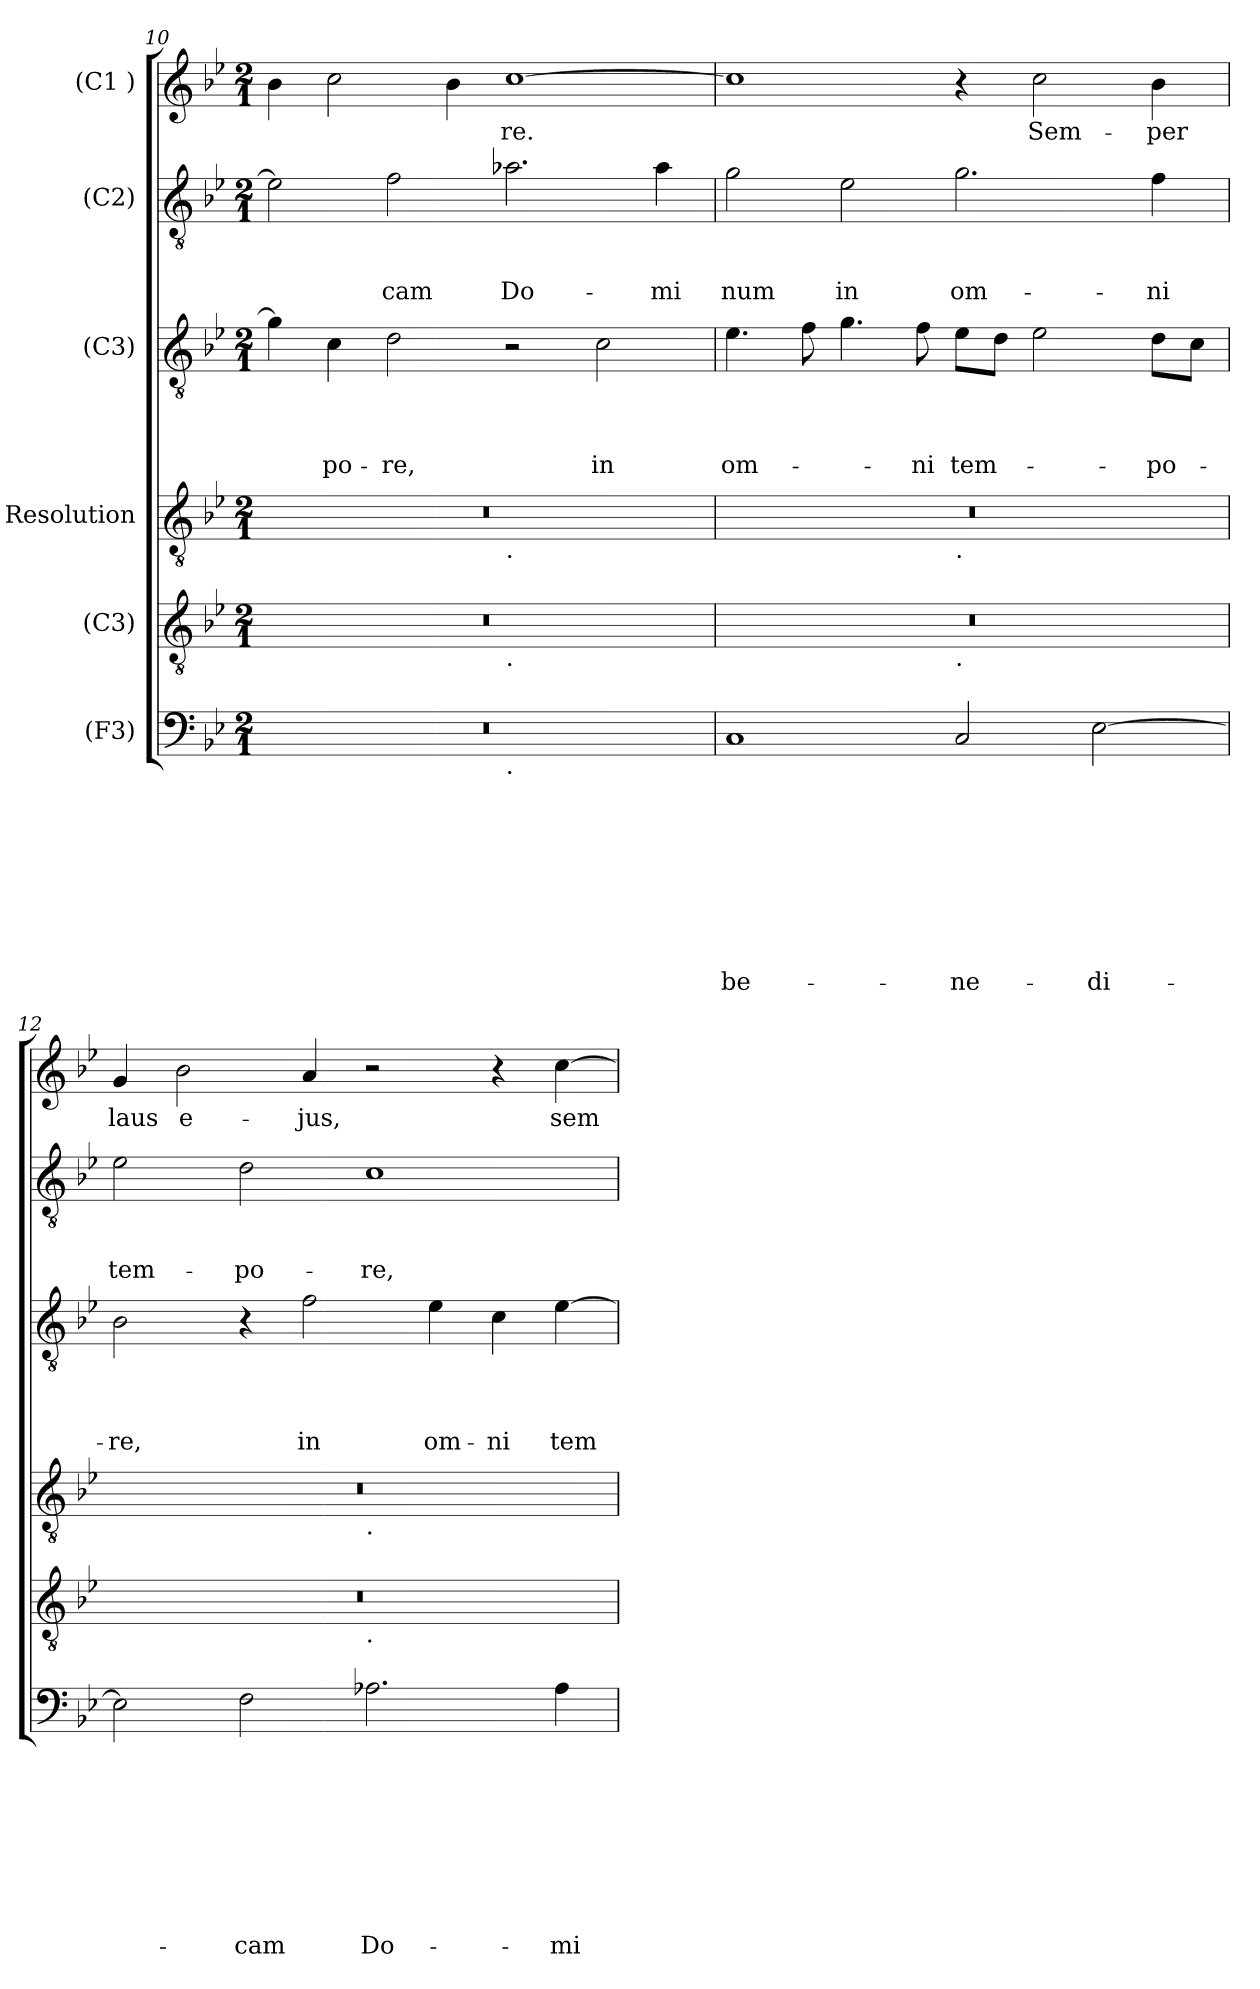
**kern	**text	**text	**text	**text	**text	**text	**text	**text	**text	**kern	**kern	**kern	**text	**text	**text	**text	**kern	**text	**text	**text	**kern	**text
*part6	*part6	*part6	*part6	*part6	*part6	*part6	*part6	*part6	*part6	*part5	*part4	*part3	*part3	*part3	*part3	*part3	*part2	*part2	*part2	*part2	*part1	*part1
*staff6	*staff6	*staff6	*staff6	*staff6	*staff6	*staff6	*staff6	*staff6	*staff6	*staff5	*staff4	*staff3	*staff3	*staff3	*staff3	*staff3	*staff2	*staff2	*staff2	*staff2	*staff1	*staff1
*I"(F3)	*	*	*	*	*	*	*	*	*	*I"(C3)	*I"Resolution	*I"(C3)	*	*	*	*	*I"(C2)	*	*	*	*I"(C1 )	*
*clefF4	*	*	*	*	*	*	*	*	*	*clefGv2	*clefGv2	*clefGv2	*	*	*	*	*clefGv2	*	*	*	*clefG2	*
*k[b-e-]	*	*	*	*	*	*	*	*	*	*k[b-e-]	*k[b-e-]	*k[b-e-]	*	*	*	*	*k[b-e-]	*	*	*	*k[b-e-]	*
*B-:	*	*	*	*	*	*	*	*	*	*B-:	*B-:	*B-:	*	*	*	*	*B-:	*	*	*	*B-:	*
*M2/1	*	*	*	*	*	*	*	*	*	*M2/1	*M2/1	*M2/1	*	*	*	*	*M2/1	*	*	*	*M2/1	*
=10	=10	=10	=10	=10	=10	=10	=10	=10	=10	=10	=10	=10	=10	=10	=10	=10	=10	=10	=10	=10	=10	=10
*^	*	*	*	*	*	*	*	*	*	*^	*^	*	*	*	*	*	*	*	*	*	*	*
0r	1ryy	.	.	.	.	.	.	.	.	.	0r	1ryy	0r	1ryy	4g\]	.	.	.	.	2e-\]	.	.	.	4b-\	.
!	!	!	!	!	!	!	!	!	!	!	!	!	!	!	!	!	!	!	!LO:LY:b	!	!	!	!	!	!
.	.	.	.	.	.	.	.	.	.	.	.	.	.	.	4c\	.	.	.	-po-	.	.	.	.	2cc\	.
!	!	!	!	!	!	!	!	!	!	!	!	!	!	!	!	!	!	!	!LO:LY:b	!	!	!	!LO:LY:b	!	!
.	.	.	.	.	.	.	.	.	.	.	.	.	.	.	2d\	.	.	.	-re,	2f\	.	.	-cam	.	.
.	.	.	.	.	.	.	.	.	.	.	.	.	.	.	.	.	.	.	.	.	.	.	.	4b-\	.
!	!	!	!	!	!	!	!	!	!	!	!	!	!	!LO:TX:b:t=.	!	!	!	!	!	!	!	!	!	!	!
!	!	!	!	!	!	!	!	!	!	!	!	!LO:TX:b:t=.	!	!	!	!	!	!	!	!	!	!	!	!	!
!	!LO:TX:b:t=.	!	!	!	!	!	!	!	!	!	!	!	!	!	!	!	!	!	!	!	!	!	!	!	!
!	!	!	!	!	!	!	!	!	!	!	!	!	!	!	!	!	!	!	!	!	!	!	!LO:LY:b	!	!LO:LY:b
.	1ryy	.	.	.	.	.	.	.	.	.	.	1ryy	.	1ryy	2r	.	.	.	.	2.a-X\	.	.	Do-	[>1cc	-re.
!	!	!	!	!	!	!	!	!	!	!	!	!	!	!	!	!	!	!	!LO:LY:b	!	!	!	!	!	!
.	.	.	.	.	.	.	.	.	.	.	.	.	.	.	2c\	.	.	.	in	.	.	.	.	.	.
!	!	!	!	!	!	!	!	!	!	!	!	!	!	!	!	!	!	!	!	!	!	!	!LO:LY:b	!	!
.	.	.	.	.	.	.	.	.	.	.	.	.	.	.	.	.	.	.	.	4a-\	.	.	-mi	.	.
=11	=11	=11	=11	=11	=11	=11	=11	=11	=11	=11	=11	=11	=11	=11	=11	=11	=11	=11	=11	=11	=11	=11	=11	=11	=11
!	!	!	!	!	!	!	!	!	!	!LO:LY:b	!	!	!	!	!	!	!	!	!LO:LY:b	!	!	!	!LO:LY:b	!	!
*v	*v	*	*	*	*	*	*	*	*	*	*	*	*	*	*	*	*	*	*	*	*	*	*	*	*
1C	.	.	.	.	.	.	.	.	be-	0r	1ryy	0r	1ryy	4.e-\	.	.	.	om-	2g\	.	.	num	1cc]	.
.	.	.	.	.	.	.	.	.	.	.	.	.	.	8f\	.	.	.	.	.	.	.	.	.	.
!	!	!	!	!	!	!	!	!	!	!	!	!	!	!	!	!	!	!	!	!	!	!LO:LY:b	!	!
.	.	.	.	.	.	.	.	.	.	.	.	.	.	4.g\	.	.	.	.	2e-\	.	.	in	.	.
!	!	!	!	!	!	!	!	!	!	!	!	!	!	!	!	!	!	!LO:LY:b	!	!	!	!	!	!
.	.	.	.	.	.	.	.	.	.	.	.	.	.	8f\	.	.	.	-ni	.	.	.	.	.	.
!	!	!	!	!	!	!	!	!	!	!	!	!	!LO:TX:b:t=.	!	!	!	!	!	!	!	!	!	!	!
!	!	!	!	!	!	!	!	!	!	!	!LO:TX:b:t=.	!	!	!	!	!	!	!	!	!	!	!	!	!
!	!	!	!	!	!	!	!	!	!LO:LY:b	!	!	!	!	!	!	!	!	!LO:LY:b	!	!	!	!LO:LY:b	!	!
2C/	.	.	.	.	.	.	.	.	-ne-	.	1ryy	.	1ryy	8e-\L	.	.	.	tem-	2.g\	.	.	om-	4r	.
.	.	.	.	.	.	.	.	.	.	.	.	.	.	8d\J	.	.	.	.	.	.	.	.	.	.
!	!	!	!	!	!	!	!	!	!	!	!	!	!	!	!	!	!	!	!	!	!	!	!	!LO:LY:b
.	.	.	.	.	.	.	.	.	.	.	.	.	.	2e-\	.	.	.	.	.	.	.	.	2cc\	Sem-
!	!	!	!	!	!	!	!	!	!LO:LY:b	!	!	!	!	!	!	!	!	!	!	!	!	!	!	!
[>2E-\	.	.	.	.	.	.	.	.	-di-	.	.	.	.	.	.	.	.	.	.	.	.	.	.	.
!	!	!	!	!	!	!	!	!	!	!	!	!	!	!	!	!	!	!LO:LY:b	!	!	!	!LO:LY:b	!	!LO:LY:b
.	.	.	.	.	.	.	.	.	.	.	.	.	.	8d\L	.	.	.	-po-	4f\	.	.	-ni	4b-\	-per
.	.	.	.	.	.	.	.	.	.	.	.	.	.	8c\J	.	.	.	.	.	.	.	.	.	.
=12	=12	=12	=12	=12	=12	=12	=12	=12	=12	=12	=12	=12	=12	=12	=12	=12	=12	=12	=12	=12	=12	=12	=12	=12
!	!	!	!	!	!	!	!	!	!	!	!	!	!	!	!	!	!	!LO:LY:b	!	!	!	!LO:LY:b	!	!LO:LY:b
2E-\]	.	.	.	.	.	.	.	.	.	0r	1ryy	0r	1ryy	2B-\	.	.	.	-re,	2e-\	.	.	tem-	4g/	laus
!	!	!	!	!	!	!	!	!	!	!	!	!	!	!	!	!	!	!	!	!	!	!	!	!LO:LY:b
.	.	.	.	.	.	.	.	.	.	.	.	.	.	.	.	.	.	.	.	.	.	.	2b-\	e-
!	!	!	!	!	!	!	!	!	!LO:LY:b	!	!	!	!	!	!	!	!	!	!	!	!	!LO:LY:b	!	!
2F\	.	.	.	.	.	.	.	.	-cam	.	.	.	.	4r	.	.	.	.	2d\	.	.	-po-	.	.
!	!	!	!	!	!	!	!	!	!	!	!	!	!	!	!	!	!	!LO:LY:b	!	!	!	!	!	!LO:LY:b
.	.	.	.	.	.	.	.	.	.	.	.	.	.	2f\	.	.	.	in	.	.	.	.	4a/	-jus,
!	!	!	!	!	!	!	!	!	!	!	!	!	!LO:TX:b:t=.	!	!	!	!	!	!	!	!	!	!	!
!	!	!	!	!	!	!	!	!	!	!	!LO:TX:b:t=.	!	!	!	!	!	!	!	!	!	!	!	!	!
!	!	!	!	!	!	!	!	!	!LO:LY:b	!	!	!	!	!	!	!	!	!	!	!	!	!LO:LY:b	!	!
2.A-X\	.	.	.	.	.	.	.	.	Do-	.	1ryy	.	1ryy	.	.	.	.	.	1c	.	.	-re,	2r	.
!	!	!	!	!	!	!	!	!	!	!	!	!	!	!	!	!	!	!LO:LY:b	!	!	!	!	!	!
.	.	.	.	.	.	.	.	.	.	.	.	.	.	4e-\	.	.	.	om-	.	.	.	.	.	.
!	!	!	!	!	!	!	!	!	!	!	!	!	!	!	!	!	!	!LO:LY:b:rj	!	!	!	!	!	!
.	.	.	.	.	.	.	.	.	.	.	.	.	.	4c\	.	.	.	-ni	.	.	.	.	4r	.
!	!	!	!	!	!	!	!	!	!LO:LY:b	!	!	!	!	!	!	!	!	!LO:LY:b	!	!	!	!	!	!LO:LY:b
4A-\	.	.	.	.	.	.	.	.	-mi-	.	.	.	.	[>4e-\	.	.	.	tem	.	.	.	.	[>4cc\	sem
*	*	*	*	*	*	*	*	*	*	*v	*v	*	*	*	*	*	*	*	*	*	*	*	*	*
*	*	*	*	*	*	*	*	*	*	*	*v	*v	*	*	*	*	*	*	*	*	*	*	*
=	=	=	=	=	=	=	=	=	=	=	=	=	=	=	=	=	=	=	=	=	=	=
*-	*-	*-	*-	*-	*-	*-	*-	*-	*-	*-	*-	*-	*-	*-	*-	*-	*-	*-	*-	*-	*-	*-
